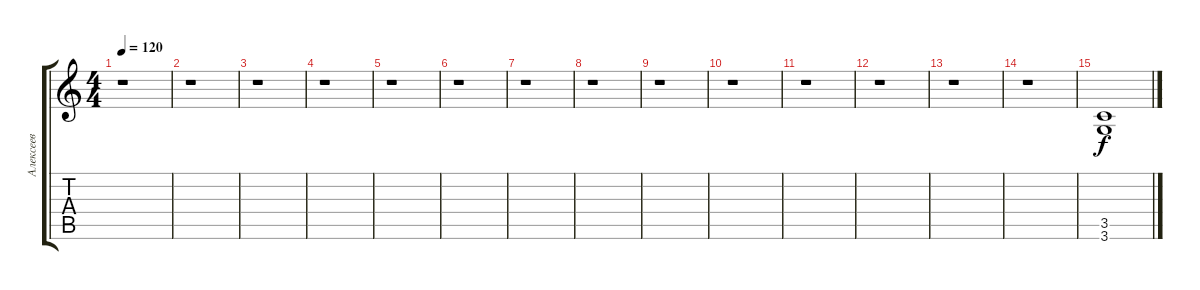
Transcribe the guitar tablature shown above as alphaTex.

\track ("Алексеев" "Алексеев") {instrument overdrivenguitar}
\staff {score tabs}
\tuning (E4 B3 G3 D3 A2 E2) {hide}
\ts (4 4)
\tempo 120
\clef g2
\ks c
r.1{dy mf} |
r.1 |
r.1 |
r.1 |
r.1 |
r.1 |
r.1 |
r.1 |
r.1 |
r.1 |
r.1 |
r.1 |
r.1 |
r.1 |
(3.5 3.6).1{dy f}
